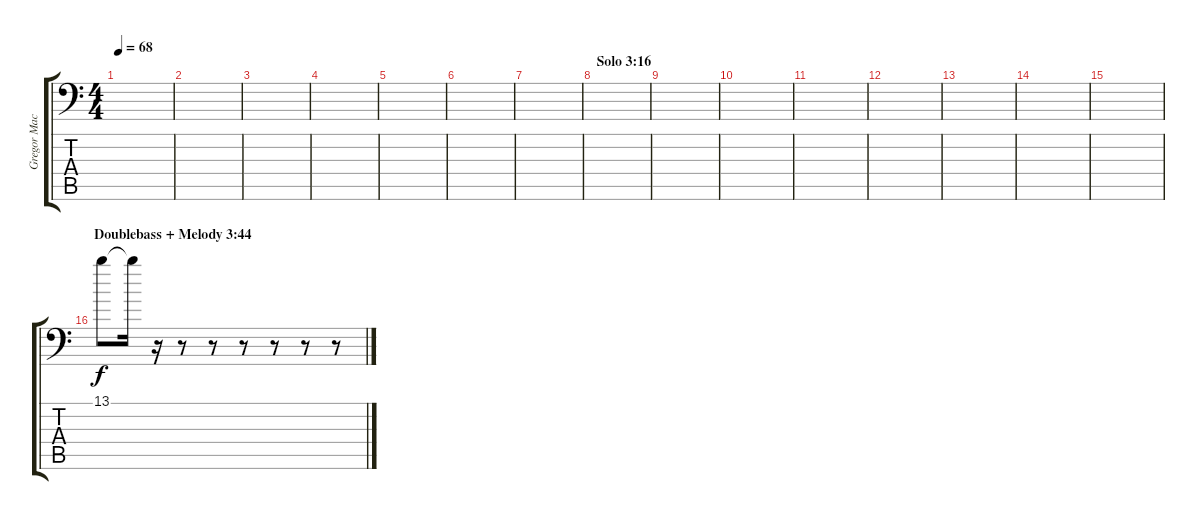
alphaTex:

\track ("Gregor Mackintosh Doublebass Rhythm" "Gregor Mac") {instrument electricguitarjazz}
\staff {score tabs}
\tuning (Bb3 F3 Db3 Ab2 Eb2 Bb1) {hide}
\ts (4 4)
\tempo 68
\clef f4
\ks c
|
|
|
|
|
|
|
\section ("" "Solo 3:16")
|
|
|
|
|
|
|
|
\section ("" "Doublebass + Melody 3:44")
13.1.8{dy f volume 13} 13.1{t}.16 r.16 r.8 r.8 r.8 r.8 r.8 r.8
